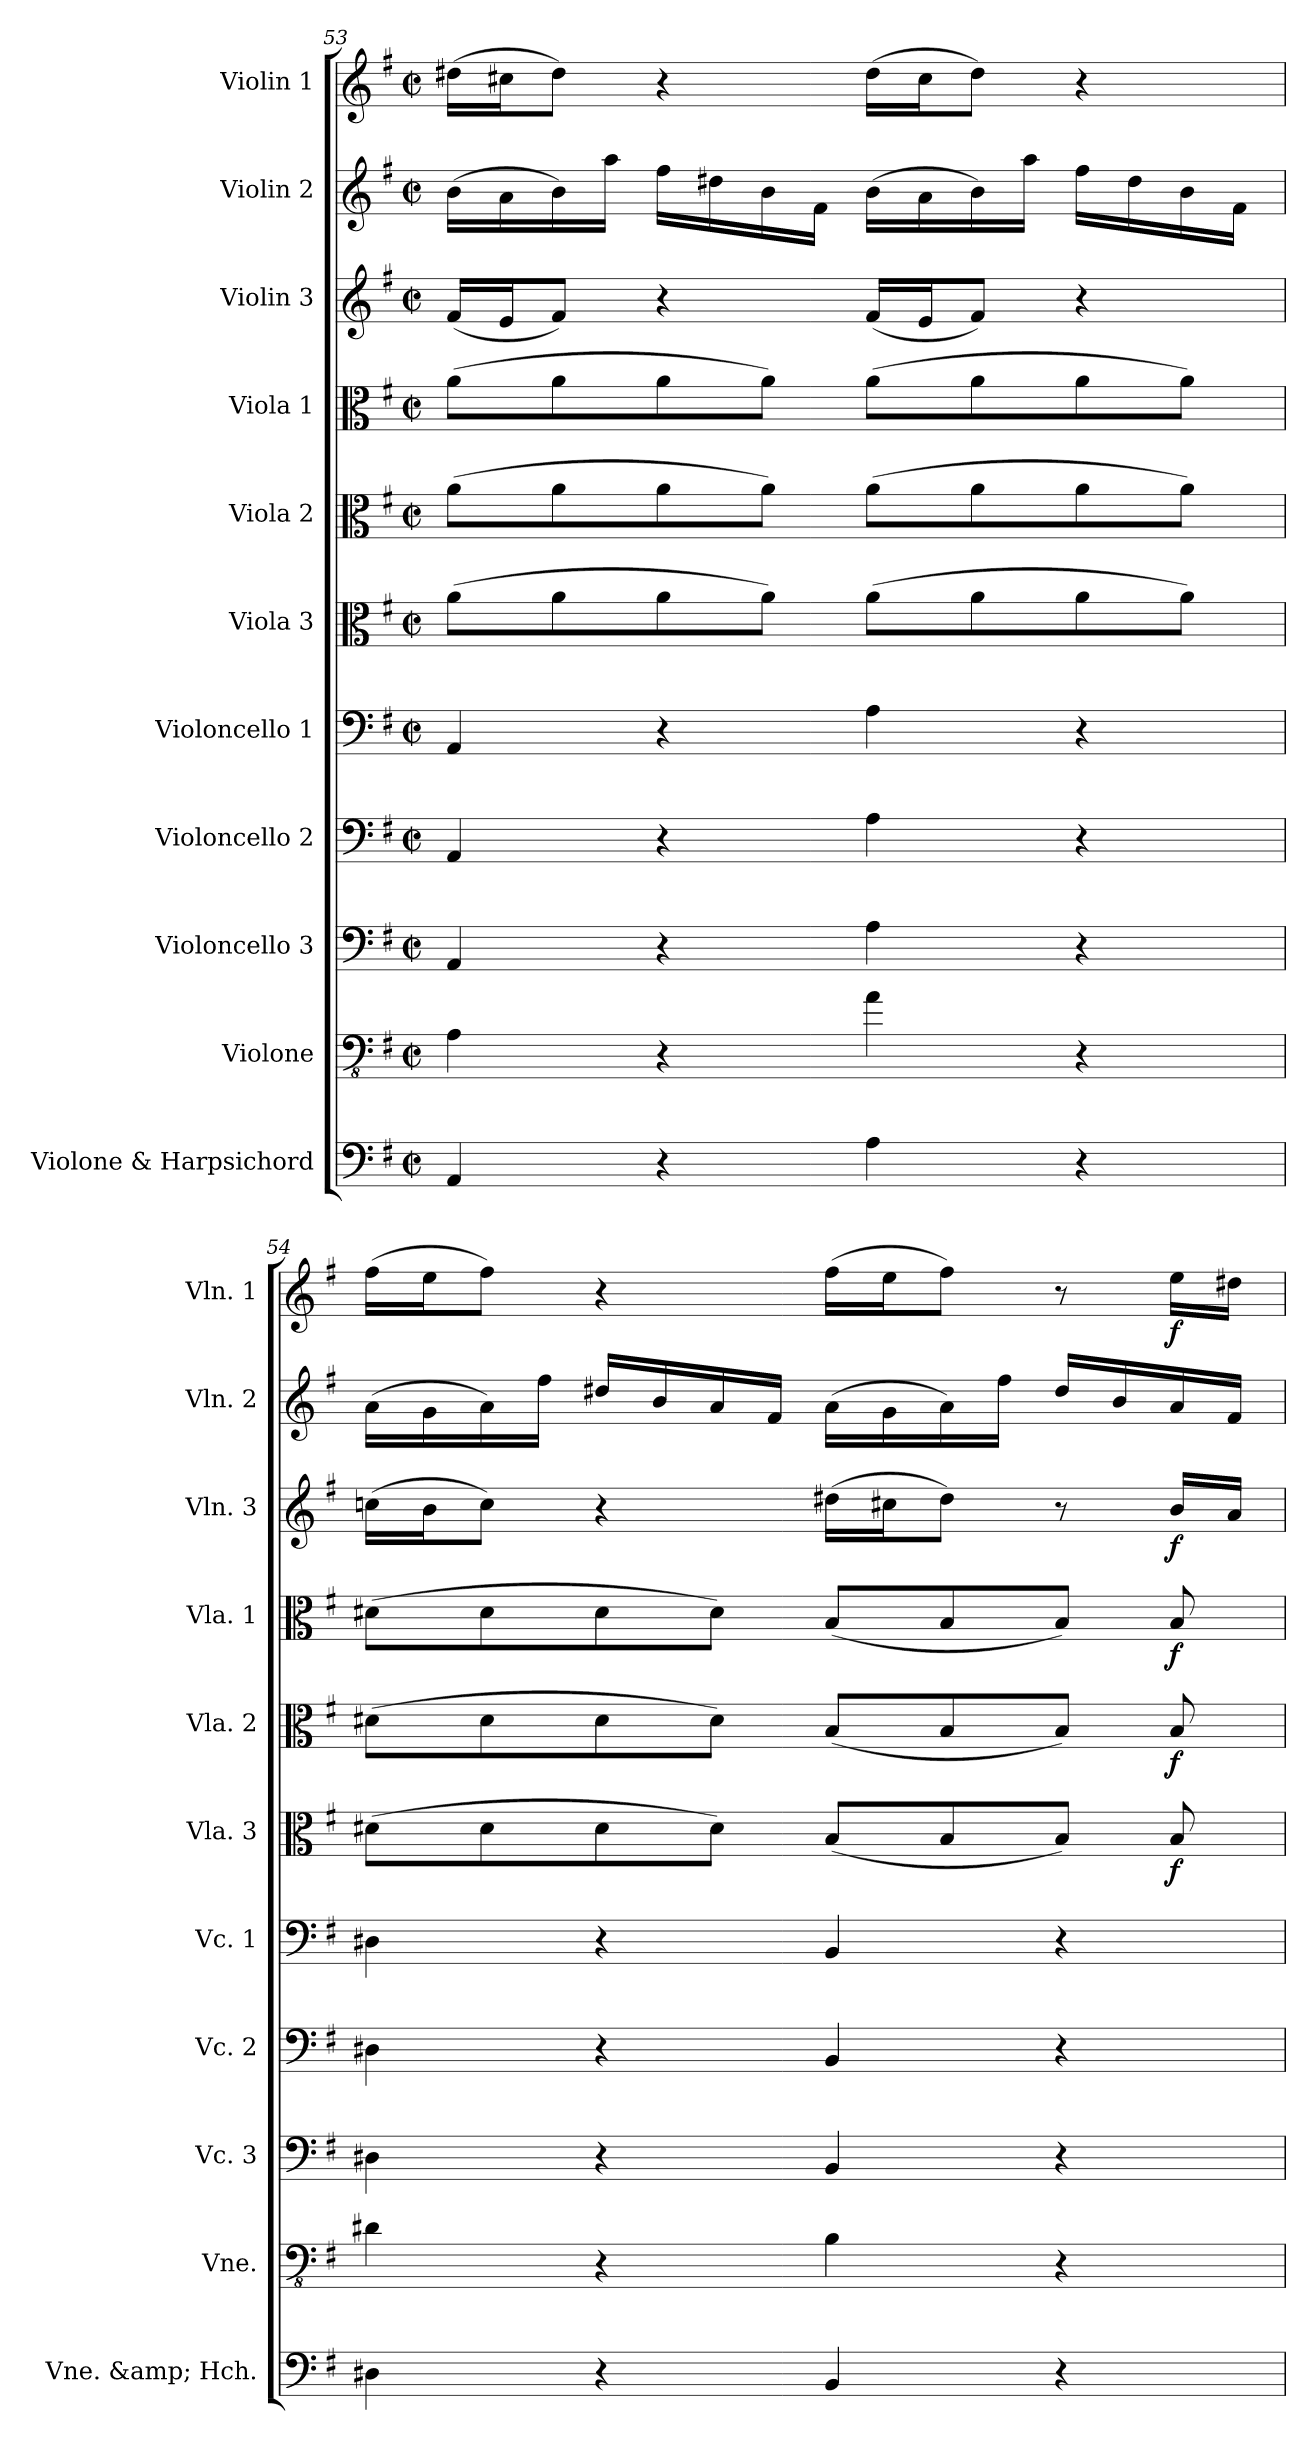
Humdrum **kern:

**kern	**kern	**kern	**kern	**kern	**kern	**dynam	**kern	**dynam	**kern	**dynam	**kern	**dynam	**kern	**kern	**dynam
*part11	*part10	*part9	*part8	*part7	*part6	*part6	*part5	*part5	*part4	*part4	*part3	*part3	*part2	*part1	*part1
*staff11	*staff10	*staff9	*staff8	*staff7	*staff6	*staff6	*staff5	*staff5	*staff4	*staff4	*staff3	*staff3	*staff2	*staff1	*staff1
*I"Violone &amp; Harpsichord	*I"Violone	*I"Violoncello 3	*I"Violoncello 2	*I"Violoncello 1	*I"Viola 3	*	*I"Viola 2	*	*I"Viola 1	*	*I"Violin 3	*	*I"Violin 2	*I"Violin 1	*
*I'Vne. &amp; Hch.	*I'Vne.	*I'Vc. 3	*I'Vc. 2	*I'Vc. 1	*I'Vla. 3	*	*I'Vla. 2	*	*I'Vla. 1	*	*I'Vln. 3	*	*I'Vln. 2	*I'Vln. 1	*
!!LO:LB:g=z
*clefF4	*clefFv4	*clefF4	*clefF4	*clefF4	*clefC3	*	*clefC3	*	*clefC3	*	*clefG2	*	*clefG2	*clefG2	*
*	*ITrd7c12	*	*	*	*	*	*	*	*	*	*	*	*	*	*
*k[f#]	*k[f#]	*k[f#]	*k[f#]	*k[f#]	*k[f#]	*	*k[f#]	*	*k[f#]	*	*k[f#]	*	*k[f#]	*k[f#]	*
*M4/4	*M4/4	*M4/4	*M4/4	*M4/4	*M4/4	*	*M4/4	*	*M4/4	*	*M4/4	*	*M4/4	*M4/4	*
*met(c|)	*met(c|)	*met(c|)	*met(c|)	*met(c|)	*met(c|)	*	*met(c|)	*	*met(c|)	*	*met(c|)	*	*met(c|)	*met(c|)	*
=53	=53	=53	=53	=53	=53	=53	=53	=53	=53	=53	=53	=53	=53	=53	=53
4AA/	4AAA	4AA/	4AA/	4AA/	(8a\L	.	(8a\L	.	(8a\L	.	(16f#/LL	.	(16b\LL	(16dd#X\LL	.
.	.	.	.	.	.	.	.	.	.	.	16e/J	.	16a\	16cc#X\J	.
.	.	.	.	.	8a\	.	8a\	.	8a\	.	8f#/J)	.	16b\)	8dd#\J)	.
.	.	.	.	.	.	.	.	.	.	.	.	.	16aa\JJ	.	.
4r	4r	4r	4r	4r	8a\	.	8a\	.	8a\	.	4r	.	16ff#\LL	4r	.
.	.	.	.	.	.	.	.	.	.	.	.	.	16dd#X\	.	.
.	.	.	.	.	8a\J)	.	8a\J)	.	8a\J)	.	.	.	16b\	.	.
.	.	.	.	.	.	.	.	.	.	.	.	.	16f#\JJ	.	.
4A\	4AA	4A\	4A\	4A\	(8a\L	.	(8a\L	.	(8a\L	.	(16f#/LL	.	(16b\LL	(16dd#\LL	.
.	.	.	.	.	.	.	.	.	.	.	16e/J	.	16a\	16cc#\J	.
.	.	.	.	.	8a\	.	8a\	.	8a\	.	8f#/J)	.	16b\)	8dd#\J)	.
.	.	.	.	.	.	.	.	.	.	.	.	.	16aa\JJ	.	.
4r	4r	4r	4r	4r	8a\	.	8a\	.	8a\	.	4r	.	16ff#\LL	4r	.
.	.	.	.	.	.	.	.	.	.	.	.	.	16dd#\	.	.
.	.	.	.	.	8a\J)	.	8a\J)	.	8a\J)	.	.	.	16b\	.	.
.	.	.	.	.	.	.	.	.	.	.	.	.	16f#\JJ	.	.
=54	=54	=54	=54	=54	=54	=54	=54	=54	=54	=54	=54	=54	=54	=54	=54
4D#X\	4DD#X	4D#X\	4D#X\	4D#X\	(8d#X\L	.	(8d#X\L	.	(8d#X\L	.	(16ccn\LL	.	(16a\LL	(16ff#\LL	.
.	.	.	.	.	.	.	.	.	.	.	16b\J	.	16g\	16ee\J	.
.	.	.	.	.	8d#\	.	8d#\	.	8d#\	.	8cc\J)	.	16a\)	8ff#\J)	.
.	.	.	.	.	.	.	.	.	.	.	.	.	16ff#\JJ	.	.
4r	4r	4r	4r	4r	8d#\	.	8d#\	.	8d#\	.	4r	.	16dd#X/LL	4r	.
.	.	.	.	.	.	.	.	.	.	.	.	.	16b/	.	.
.	.	.	.	.	8d#\J)	.	8d#\J)	.	8d#\J)	.	.	.	16a/	.	.
.	.	.	.	.	.	.	.	.	.	.	.	.	16f#/JJ	.	.
4BB/	4BBB	4BB/	4BB/	4BB/	(8B/L	.	(8B/L	.	(8B/L	.	(16dd#X\LL	.	(16a\LL	(16ff#\LL	.
.	.	.	.	.	.	.	.	.	.	.	16cc#X\J	.	16g\	16ee\J	.
.	.	.	.	.	8B/	.	8B/	.	8B/	.	8dd#\J)	.	16a\)	8ff#\J)	.
.	.	.	.	.	.	.	.	.	.	.	.	.	16ff#\JJ	.	.
4r	4r	4r	4r	4r	8B/J)	.	8B/J)	.	8B/J)	.	8r	.	16dd#/LL	8r	.
.	.	.	.	.	.	.	.	.	.	.	.	.	16b/	.	.
!	!	!	!	!	!	!LO:DY:b	!	!LO:DY:b	!	!LO:DY:b	!	!LO:DY:b	!	!	!LO:DY:b
.	.	.	.	.	8B/	f	8B/	f	8B/	f	16b/LL	f	16a/	16ee\LL	f
.	.	.	.	.	.	.	.	.	.	.	16a/JJ	.	16f#/JJ	16dd#X\JJ	.
=	=	=	=	=	=	=	=	=	=	=	=	=	=	=	=
*-	*-	*-	*-	*-	*-	*-	*-	*-	*-	*-	*-	*-	*-	*-	*-
